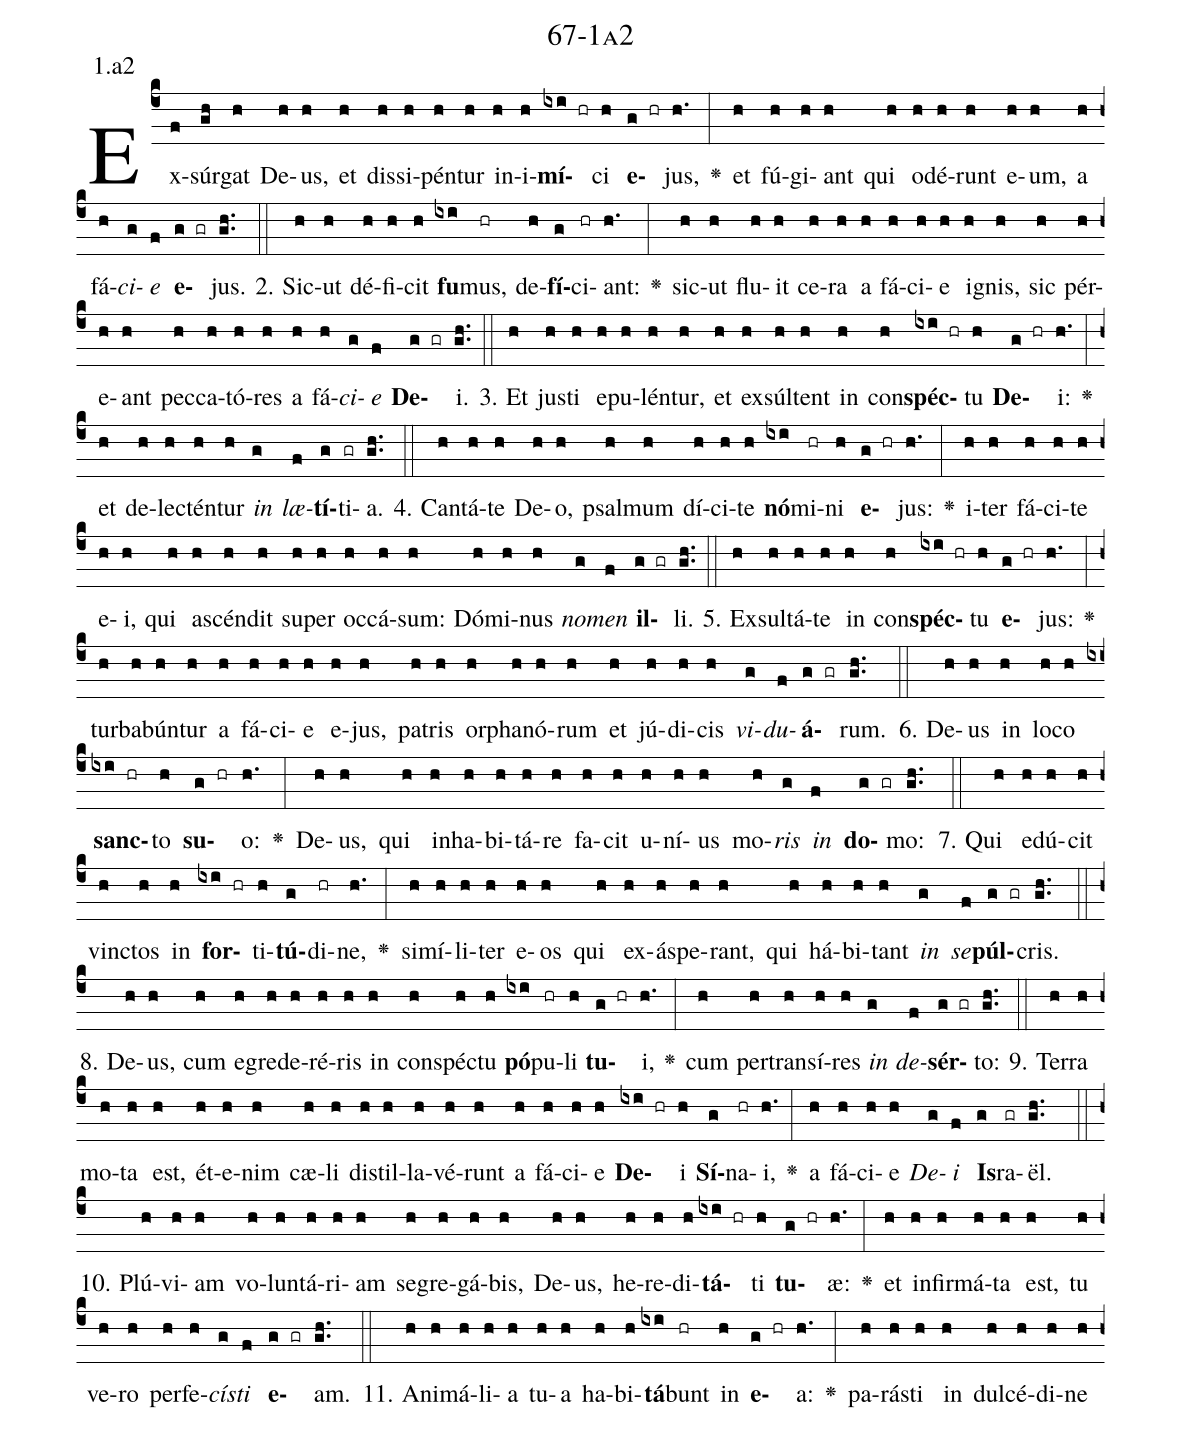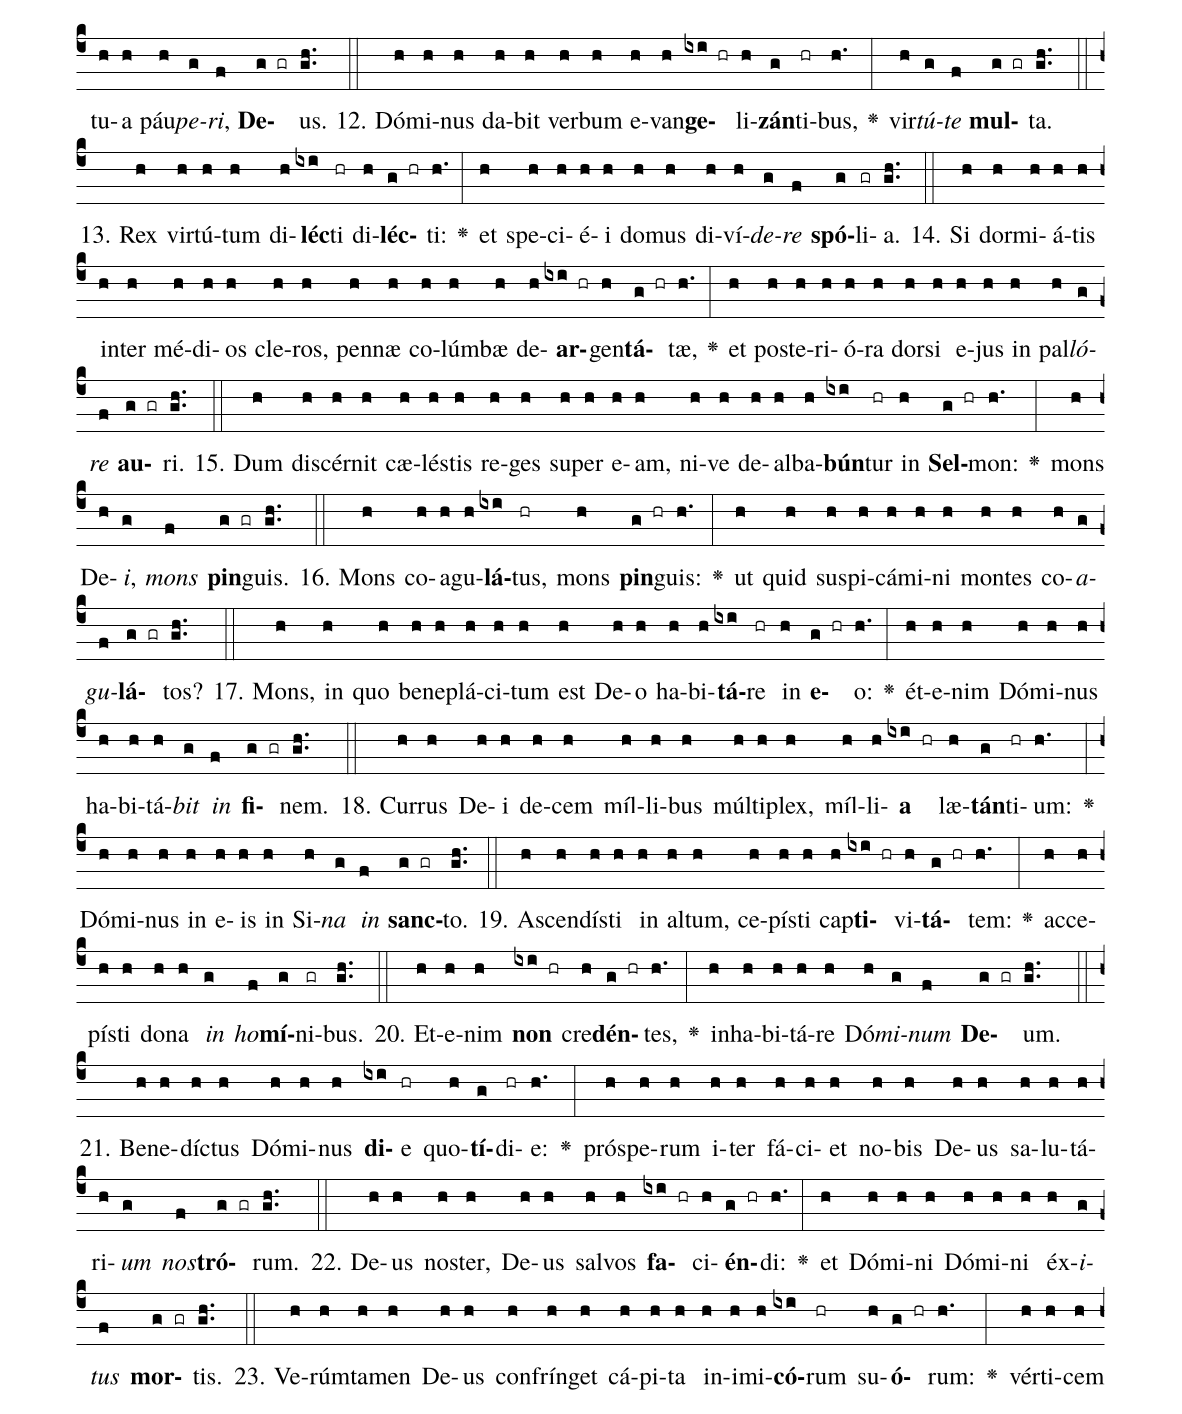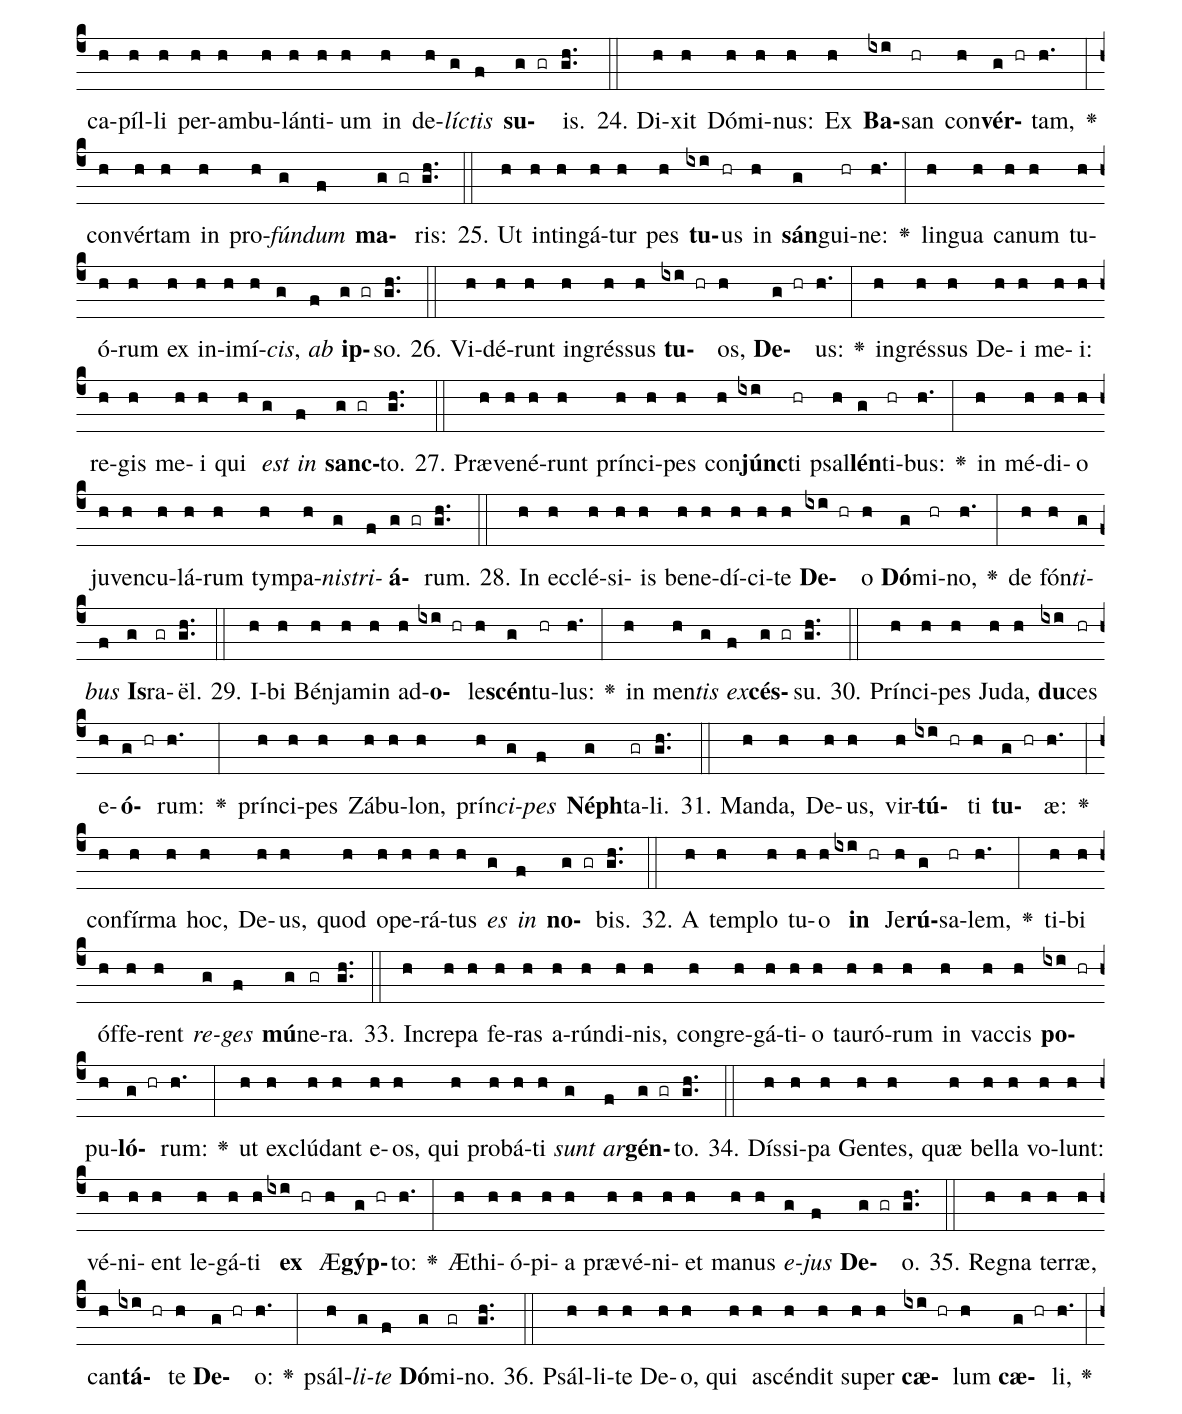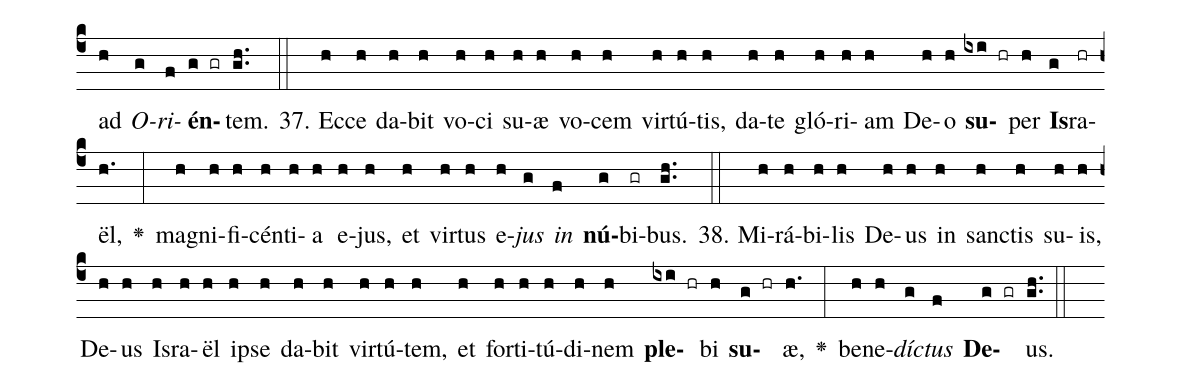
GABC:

name: 67-1a2;
annotation: 1.a2;
%%
(c4)Ex(f)súr(gh)gat(h) De(h)us,(h) et(h) dis(h)si(h)pén(h)tur(h) in(h)i(h)<b>mí</b>(ixi hr)ci(h) <b>e</b>(g hr)jus,(h.) <v>\greheightstar</v>(:) et(h) fú(h)gi(h)ant(h) qui(h) o(h)dé(h)runt(h) e(h)um,(h) a(h) fá(h)<i>ci</i>(g)<i>e</i>(f) <b>e</b>(g gr)jus.(gh..) (::)
2. Sic(h)ut(h) dé(h)fi(h)cit(h) <b>fu</b>(ixi)mus,(hr) de(h)<b>fí</b>(g)ci(hr)ant:(h.) <v>\greheightstar</v>(:) sic(h)ut(h) flu(h)it(h) ce(h)ra(h) a(h) fá(h)ci(h)e(h) i(h)gnis,(h) sic(h) pér(h)e(h)ant(h) pec(h)ca(h)tó(h)res(h) a(h) fá(h)<i>ci</i>(g)<i>e</i>(f) <b>De</b>(g gr)i.(gh..) (::)
3. Et(h) jus(h)ti(h) e(h)pu(h)lén(h)tur,(h) et(h) ex(h)súl(h)tent(h) in(h) con(h)<b>spéc</b>(ixi hr)tu(h) <b>De</b>(g hr)i:(h.) <v>\greheightstar</v>(:) et(h) de(h)lec(h)tén(h)tur(h) <i>in</i>(g) <i>læ</i>(f)<b>tí</b>(g)ti(gr)a.(gh..) (::)
4. Can(h)tá(h)te(h) De(h)o,(h) psal(h)mum(h) dí(h)ci(h)te(h) <b>nó</b>(ixi)mi(hr)ni(h) <b>e</b>(g hr)jus:(h.) <v>\greheightstar</v>(:) i(h)ter(h) fá(h)ci(h)te(h) e(h)i,(h) qui(h) a(h)scén(h)dit(h) su(h)per(h) oc(h)cá(h)sum:(h) Dó(h)mi(h)nus(h) <i>no</i>(g)<i>men</i>(f) <b>il</b>(g gr)li.(gh..) (::)
5. Ex(h)sul(h)tá(h)te(h) in(h) con(h)<b>spéc</b>(ixi hr)tu(h) <b>e</b>(g hr)jus:(h.) <v>\greheightstar</v>(:) tur(h)ba(h)bún(h)tur(h) a(h) fá(h)ci(h)e(h) e(h)jus,(h) pa(h)tris(h) or(h)pha(h)nó(h)rum(h) et(h) jú(h)di(h)cis(h) <i>vi</i>(g)<i>du</i>(f)<b>á</b>(g gr)rum.(gh..) (::)
6. De(h)us(h) in(h) lo(h)co(h) <b>sanc</b>(ixi hr)to(h) <b>su</b>(g hr)o:(h.) <v>\greheightstar</v>(:) De(h)us,(h) qui(h) in(h)ha(h)bi(h)tá(h)re(h) fa(h)cit(h) u(h)ní(h)us(h) mo(h)<i>ris</i>(g) <i>in</i>(f) <b>do</b>(g gr)mo:(gh..) (::)
7. Qui(h) e(h)dú(h)cit(h) vinc(h)tos(h) in(h) <b>for</b>(ixi hr)ti(h)<b>tú</b>(g)di(hr)ne,(h.) <v>\greheightstar</v>(:) si(h)mí(h)li(h)ter(h) e(h)os(h) qui(h) ex(h)ás(h)pe(h)rant,(h) qui(h) há(h)bi(h)tant(h) <i>in</i>(g) <i>se</i>(f)<b>púl</b>(g gr)cris.(gh..) (::)
8. De(h)us,(h) cum(h) e(h)gre(h)de(h)ré(h)ris(h) in(h) con(h)spéc(h)tu(h) <b>pó</b>(ixi)pu(hr)li(h) <b>tu</b>(g hr)i,(h.) <v>\greheightstar</v>(:) cum(h) per(h)trans(h)í(h)res(h) <i>in</i>(g) <i>de</i>(f)<b>sér</b>(g gr)to:(gh..) (::)
9. Ter(h)ra(h) mo(h)ta(h) est,(h) ét(h)e(h)nim(h) cæ(h)li(h) di(h)stil(h)la(h)vé(h)runt(h) a(h) fá(h)ci(h)e(h) <b>De</b>(ixi hr)i(h) <b>Sí</b>(g)na(hr)i,(h.) <v>\greheightstar</v>(:) a(h) fá(h)ci(h)e(h) <i>De</i>(g)<i>i</i>(f) <b>Is</b>(g)ra(gr)ël.(gh..) (::)
10. Plú(h)vi(h)am(h) vo(h)lun(h)tá(h)ri(h)am(h) se(h)gre(h)gá(h)bis,(h) De(h)us,(h) he(h)re(h)di(h)<b>tá</b>(ixi hr)ti(h) <b>tu</b>(g hr)æ:(h.) <v>\greheightstar</v>(:) et(h) in(h)fir(h)má(h)ta(h) est,(h) tu(h) ve(h)ro(h) per(h)fe(h)<i>cís</i>(g)<i>ti</i>(f) <b>e</b>(g gr)am.(gh..) (::)
11. A(h)ni(h)má(h)li(h)a(h) tu(h)a(h) ha(h)bi(h)<b>tá</b>(ixi)bunt(hr) in(h) <b>e</b>(g hr)a:(h.) <v>\greheightstar</v>(:) pa(h)rás(h)ti(h) in(h) dul(h)cé(h)di(h)ne(h) tu(h)a(h) páu(h)<i>pe</i>(g)<i>ri</i>,(f) <b>De</b>(g gr)us.(gh..) (::)
12. Dó(h)mi(h)nus(h) da(h)bit(h) ver(h)bum(h) e(h)van(h)<b>ge</b>(ixi hr)li(h)<b>zán</b>(g)ti(hr)bus,(h.) <v>\greheightstar</v>(:) vir(h)<i>tú</i>(g)<i>te</i>(f) <b>mul</b>(g gr)ta.(gh..) (::)
13. Rex(h) vir(h)tú(h)tum(h) di(h)<b>léc</b>(ixi)ti(hr) di(h)<b>léc</b>(g hr)ti:(h.) <v>\greheightstar</v>(:) et(h) spe(h)ci(h)é(h)i(h) do(h)mus(h) di(h)ví(h)<i>de</i>(g)<i>re</i>(f) <b>spó</b>(g)li(gr)a.(gh..) (::)
14. Si(h) dor(h)mi(h)á(h)tis(h) in(h)ter(h) mé(h)di(h)os(h) cle(h)ros,(h) pen(h)næ(h) co(h)lúm(h)bæ(h) de(h)<b>ar</b>(ixi hr)gen(h)<b>tá</b>(g hr)tæ,(h.) <v>\greheightstar</v>(:) et(h) post(h)e(h)ri(h)ó(h)ra(h) dor(h)si(h) e(h)jus(h) in(h) pal(h)<i>ló</i>(g)<i>re</i>(f) <b>au</b>(g gr)ri.(gh..) (::)
15. Dum(h) di(h)scér(h)nit(h) cæ(h)lés(h)tis(h) re(h)ges(h) su(h)per(h) e(h)am,(h) ni(h)ve(h) de(h)al(h)ba(h)<b>bún</b>(ixi)tur(hr) in(h) <b>Sel</b>(g hr)mon:(h.) <v>\greheightstar</v>(:) mons(h) De(h)<i>i</i>,(g) <i>mons</i>(f) <b>pin</b>(g gr)guis.(gh..) (::)
16. Mons(h) co(h)a(h)gu(h)<b>lá</b>(ixi)tus,(hr) mons(h) <b>pin</b>(g hr)guis:(h.) <v>\greheightstar</v>(:) ut(h) quid(h) su(h)spi(h)cá(h)mi(h)ni(h) mon(h)tes(h) co(h)<i>a</i>(g)<i>gu</i>(f)<b>lá</b>(g gr)tos?(gh..) (::)
17. Mons,(h) in(h) quo(h) be(h)ne(h)plá(h)ci(h)tum(h) est(h) De(h)o(h) ha(h)bi(h)<b>tá</b>(ixi)re(hr) in(h) <b>e</b>(g hr)o:(h.) <v>\greheightstar</v>(:) ét(h)e(h)nim(h) Dó(h)mi(h)nus(h) ha(h)bi(h)tá(h)<i>bit</i>(g) <i>in</i>(f) <b>fi</b>(g gr)nem.(gh..) (::)
18. Cur(h)rus(h) De(h)i(h) de(h)cem(h) míl(h)li(h)bus(h) múl(h)ti(h)plex,(h) míl(h)li(h)<b>a</b>(ixi hr) læ(h)<b>tán</b>(g)ti(hr)um:(h.) <v>\greheightstar</v>(:) Dó(h)mi(h)nus(h) in(h) e(h)is(h) in(h) Si(h)<i>na</i>(g) <i>in</i>(f) <b>sanc</b>(g gr)to.(gh..) (::)
19. A(h)scen(h)dís(h)ti(h) in(h) al(h)tum,(h) ce(h)pís(h)ti(h) cap(h)<b>ti</b>(ixi hr)vi(h)<b>tá</b>(g hr)tem:(h.) <v>\greheightstar</v>(:) ac(h)ce(h)pís(h)ti(h) do(h)na(h) <i>in</i>(g) <i>ho</i>(f)<b>mí</b>(g)ni(gr)bus.(gh..) (::)
20. Et(h)e(h)nim(h) <b>non</b>(ixi hr) cre(h)<b>dén</b>(g hr)tes,(h.) <v>\greheightstar</v>(:) in(h)ha(h)bi(h)tá(h)re(h) Dó(h)<i>mi</i>(g)<i>num</i>(f) <b>De</b>(g gr)um.(gh..) (::)
21. Be(h)ne(h)díc(h)tus(h) Dó(h)mi(h)nus(h) <b>di</b>(ixi)e(hr) quo(h)<b>tí</b>(g)di(hr)e:(h.) <v>\greheightstar</v>(:) pró(h)spe(h)rum(h) i(h)ter(h) fá(h)ci(h)et(h) no(h)bis(h) De(h)us(h) sa(h)lu(h)tá(h)ri(h)<i>um</i>(g) <i>nos</i>(f)<b>tró</b>(g gr)rum.(gh..) (::)
22. De(h)us(h) nos(h)ter,(h) De(h)us(h) sal(h)vos(h) <b>fa</b>(ixi hr)ci(h)<b>én</b>(g hr)di:(h.) <v>\greheightstar</v>(:) et(h) Dó(h)mi(h)ni(h) Dó(h)mi(h)ni(h) éx(h)<i>i</i>(g)<i>tus</i>(f) <b>mor</b>(g gr)tis.(gh..) (::)
23. Ve(h)rúm(h)ta(h)men(h) De(h)us(h) con(h)frín(h)get(h) cá(h)pi(h)ta(h) in(h)i(h)mi(h)<b>có</b>(ixi)rum(hr) su(h)<b>ó</b>(g hr)rum:(h.) <v>\greheightstar</v>(:) vér(h)ti(h)cem(h) ca(h)píl(h)li(h) per(h)am(h)bu(h)lán(h)ti(h)um(h) in(h) de(h)<i>líc</i>(g)<i>tis</i>(f) <b>su</b>(g gr)is.(gh..) (::)
24. Di(h)xit(h) Dó(h)mi(h)nus:(h) Ex(h) <b>Ba</b>(ixi)san(hr) con(h)<b>vér</b>(g hr)tam,(h.) <v>\greheightstar</v>(:) con(h)vér(h)tam(h) in(h) pro(h)<i>fún</i>(g)<i>dum</i>(f) <b>ma</b>(g gr)ris:(gh..) (::)
25. Ut(h) in(h)tin(h)gá(h)tur(h) pes(h) <b>tu</b>(ixi)us(hr) in(h) <b>sán</b>(g)gui(hr)ne:(h.) <v>\greheightstar</v>(:) lin(h)gua(h) ca(h)num(h) tu(h)ó(h)rum(h) ex(h) in(h)i(h)mí(h)<i>cis</i>,(g) <i>ab</i>(f) <b>ip</b>(g gr)so.(gh..) (::)
26. Vi(h)dé(h)runt(h) in(h)grés(h)sus(h) <b>tu</b>(ixi hr)os,(h) <b>De</b>(g hr)us:(h.) <v>\greheightstar</v>(:) in(h)grés(h)sus(h) De(h)i(h) me(h)i:(h) re(h)gis(h) me(h)i(h) qui(h) <i>est</i>(g) <i>in</i>(f) <b>sanc</b>(g gr)to.(gh..) (::)
27. Præ(h)ve(h)né(h)runt(h) prín(h)ci(h)pes(h) con(h)<b>júnc</b>(ixi)ti(hr) psal(h)<b>lén</b>(g)ti(hr)bus:(h.) <v>\greheightstar</v>(:) in(h) mé(h)di(h)o(h) ju(h)ven(h)cu(h)lá(h)rum(h) tym(h)pa(h)<i>nis</i>(g)<i>tri</i>(f)<b>á</b>(g gr)rum.(gh..) (::)
28. In(h) ec(h)clé(h)si(h)is(h) be(h)ne(h)dí(h)ci(h)te(h) <b>De</b>(ixi hr)o(h) <b>Dó</b>(g)mi(hr)no,(h.) <v>\greheightstar</v>(:) de(h) fón(h)<i>ti</i>(g)<i>bus</i>(f) <b>Is</b>(g)ra(gr)ël.(gh..) (::)
29. I(h)bi(h) Bén(h)ja(h)min(h) ad(h)<b>o</b>(ixi hr)le(h)<b>scén</b>(g)tu(hr)lus:(h.) <v>\greheightstar</v>(:) in(h) men(h)<i>tis</i>(g) <i>ex</i>(f)<b>cés</b>(g gr)su.(gh..) (::)
30. Prín(h)ci(h)pes(h) Ju(h)da,(h) <b>du</b>(ixi)ces(hr) e(h)<b>ó</b>(g hr)rum:(h.) <v>\greheightstar</v>(:) prín(h)ci(h)pes(h) Zá(h)bu(h)lon,(h) prín(h)<i>ci</i>(g)<i>pes</i>(f) <b>Néph</b>(g)ta(gr)li.(gh..) (::)
31. Man(h)da,(h) De(h)us,(h) vir(h)<b>tú</b>(ixi hr)ti(h) <b>tu</b>(g hr)æ:(h.) <v>\greheightstar</v>(:) con(h)fír(h)ma(h) hoc,(h) De(h)us,(h) quod(h) o(h)pe(h)rá(h)tus(h) <i>es</i>(g) <i>in</i>(f) <b>no</b>(g gr)bis.(gh..) (::)
32. A(h) tem(h)plo(h) tu(h)o(h) <b>in</b>(ixi hr) Je(h)<b>rú</b>(g)sa(hr)lem,(h.) <v>\greheightstar</v>(:) ti(h)bi(h) óf(h)fe(h)rent(h) <i>re</i>(g)<i>ges</i>(f) <b>mú</b>(g)ne(gr)ra.(gh..) (::)
33. In(h)cre(h)pa(h) fe(h)ras(h) a(h)rún(h)di(h)nis,(h) con(h)gre(h)gá(h)ti(h)o(h) tau(h)ró(h)rum(h) in(h) vac(h)cis(h) <b>po</b>(ixi hr)pu(h)<b>ló</b>(g hr)rum:(h.) <v>\greheightstar</v>(:) ut(h) ex(h)clú(h)dant(h) e(h)os,(h) qui(h) pro(h)bá(h)ti(h) <i>sunt</i>(g) <i>ar</i>(f)<b>gén</b>(g gr)to.(gh..) (::)
34. Dís(h)si(h)pa(h) Gen(h)tes,(h) quæ(h) bel(h)la(h) vo(h)lunt:(h) vé(h)ni(h)ent(h) le(h)gá(h)ti(h) <b>ex</b>(ixi hr) Æ(h)<b>gýp</b>(g hr)to:(h.) <v>\greheightstar</v>(:) Æ(h)thi(h)ó(h)pi(h)a(h) præ(h)vé(h)ni(h)et(h) ma(h)nus(h) <i>e</i>(g)<i>jus</i>(f) <b>De</b>(g gr)o.(gh..) (::)
35. Re(h)gna(h) ter(h)ræ,(h) can(h)<b>tá</b>(ixi hr)te(h) <b>De</b>(g hr)o:(h.) <v>\greheightstar</v>(:) psál(h)<i>li</i>(g)<i>te</i>(f) <b>Dó</b>(g)mi(gr)no.(gh..) (::)
36. Psál(h)li(h)te(h) De(h)o,(h) qui(h) a(h)scén(h)dit(h) su(h)per(h) <b>cæ</b>(ixi hr)lum(h) <b>cæ</b>(g hr)li,(h.) <v>\greheightstar</v>(:) ad(h) <i>O</i>(g)<i>ri</i>(f)<b>én</b>(g gr)tem.(gh..) (::)
37. Ec(h)ce(h) da(h)bit(h) vo(h)ci(h) su(h)æ(h) vo(h)cem(h) vir(h)tú(h)tis,(h) da(h)te(h) gló(h)ri(h)am(h) De(h)o(h) <b>su</b>(ixi hr)per(h) <b>Is</b>(g)ra(hr)ël,(h.) <v>\greheightstar</v>(:) ma(h)gni(h)fi(h)cén(h)ti(h)a(h) e(h)jus,(h) et(h) vir(h)tus(h) e(h)<i>jus</i>(g) <i>in</i>(f) <b>nú</b>(g)bi(gr)bus.(gh..) (::)
38. Mi(h)rá(h)bi(h)lis(h) De(h)us(h) in(h) sanc(h)tis(h) su(h)is,(h) De(h)us(h) Is(h)ra(h)ël(h) ip(h)se(h) da(h)bit(h) vir(h)tú(h)tem,(h) et(h) for(h)ti(h)tú(h)di(h)nem(h) <b>ple</b>(ixi hr)bi(h) <b>su</b>(g hr)æ,(h.) <v>\greheightstar</v>(:) be(h)ne(h)<i>díc</i>(g)<i>tus</i>(f) <b>De</b>(g gr)us.(gh..) (::)
